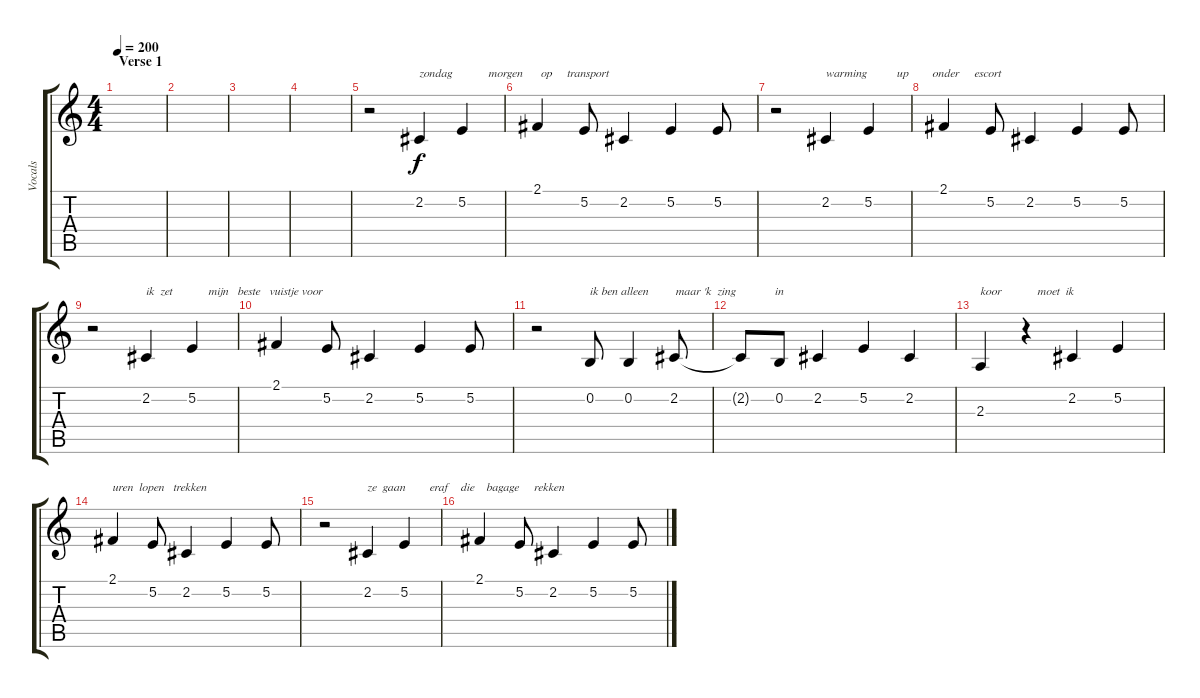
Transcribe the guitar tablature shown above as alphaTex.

\track ("Vocals" "Vocals") {instrument cello}
\staff {score tabs}
\tuning (E4 B3 G3 D3 A2 E2) {hide}
\ts (4 4)
\section ("" "Verse 1")
\tempo 200
\clef g2
\ks c
|
|
|
|
r.2 2.2.4{txt "zondag            morgen      op     transport"} 5.2.4 |
2.1.4 5.2.8 2.2.4 5.2.4 5.2.8 |
r.2 2.2.4{txt "warming          up        onder     escort"} 5.2.4 |
2.1.4 5.2.8 2.2.4 5.2.4 5.2.8 |
r.2 2.2.4{txt "ik  zet            mijn   beste   vuistje voor"} 5.2.4 |
2.1.4 5.2.8 2.2.4 5.2.4 5.2.8 |
r.2 0.2.8{txt "ik ben alleen         maar 'k  zing             in"} 0.2.4 2.2.8 |
2.2{t}.8 0.2.8 2.2.4 5.2.4 2.2.4 |
2.3.4{txt "koor            moet  ik"} r.4 2.2.4 5.2.4 |
2.1.4{txt "uren  lopen   trekken"} 5.2.8 2.2.4 5.2.4 5.2.8 |
r.2 2.2.4{txt "ze  gaan        eraf    die    bagage     rekken"} 5.2.4 |
2.1.4 5.2.8 2.2.4 5.2.4 5.2.8
